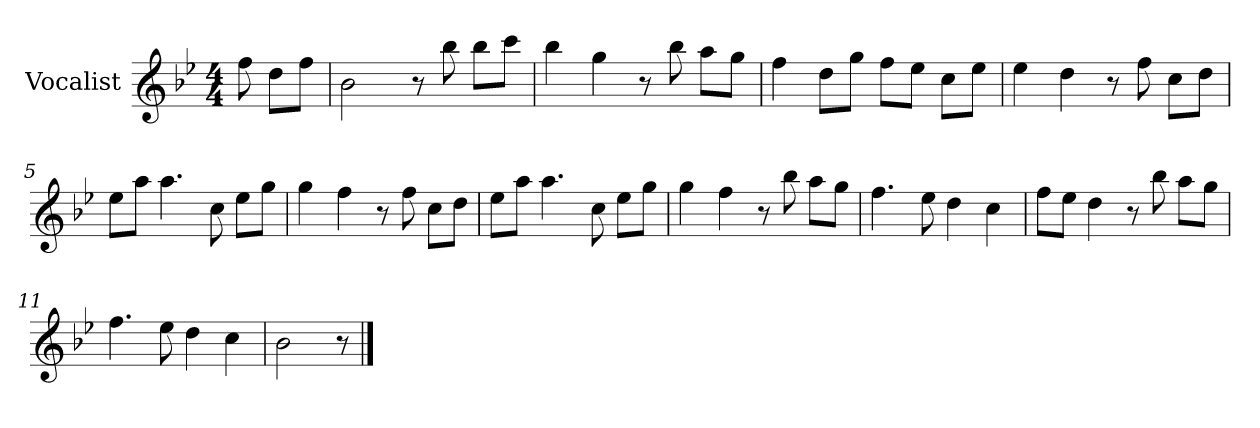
**kern
*part1
*staff1
*I"Vocalist
*k[b-e-]
*B-:
*M4/4
=
8ff
8ddL
8ffJ
=1
2b-
8r
8bb-
8bb-L
8cccJ
=2
4bb-
4gg
8r
8bb-
8aaL
8ggJ
=3
4ff
8ddL
8ggJ
8ffL
8ee-J
8ccL
8ee-J
=4
4ee-
4dd
8r
8ff
8ccL
8ddJ
=5
8ee-L
8aaJ
4.aa
8cc
8ee-L
8ggJ
=6
4gg
4ff
8r
8ff
8ccL
8ddJ
=7
8ee-L
8aaJ
4.aa
8cc
8ee-L
8ggJ
=8
4gg
4ff
8r
8bb-
8aaL
8ggJ
=9
4.ff
8ee-
4dd
4cc
=10
8ffL
8ee-J
4dd
8r
8bb-
8aaL
8ggJ
=11
4.ff
8ee-
4dd
4cc
=12
2b-
8r
==
*-
